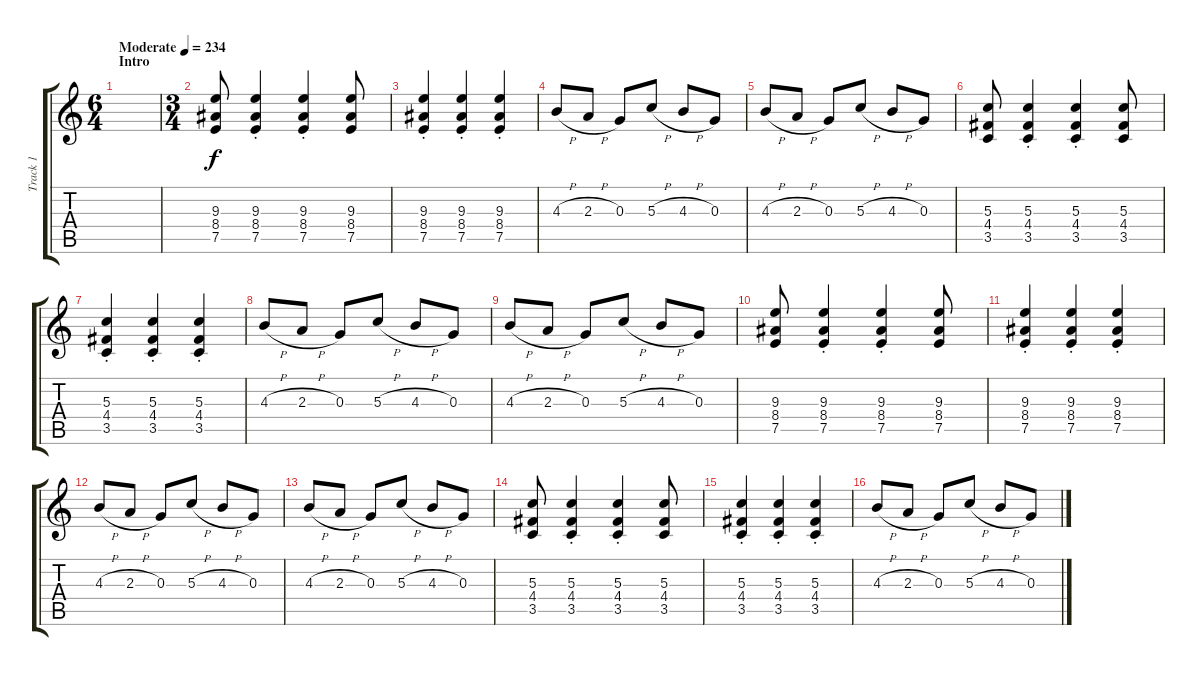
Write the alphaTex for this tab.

\track ("Track 1" "Track 1") {instrument overdrivenguitar}
\staff {score tabs}
\tuning (E4 B3 G3 D3 A2 E2) {hide}
\ts (6 4)
\section ("" "Intro")
\tempo (234 "Moderate")
\clef g2
\ks c
|
\ts (3 4)
(9.3 8.4 7.5).8 (9.3{st} 8.4 7.5).4 (9.3{st} 8.4 7.5).4 (9.3 8.4 7.5).8 |
(9.3{st} 8.4 7.5).4 (9.3{st} 8.4 7.5).4 (9.3{st} 8.4 7.5).4 |
4.3{h}.8 2.3{h}.8 0.3.8 5.3{h}.8 4.3{h}.8 0.3.8 |
4.3{h}.8 2.3{h}.8 0.3.8 5.3{h}.8 4.3{h}.8 0.3.8 |
(5.3 4.4 3.5).8 (5.3 4.4 3.5{st}).4 (5.3 4.4 3.5{st}).4 (5.3 4.4 3.5).8 |
(5.3 4.4 3.5{st}).4 (5.3{st} 4.4 3.5).4 (5.3{st} 4.4 3.5).4 |
4.3{h}.8 2.3{h}.8 0.3.8 5.3{h}.8 4.3{h}.8 0.3.8 |
4.3{h}.8 2.3{h}.8 0.3.8 5.3{h}.8 4.3{h}.8 0.3.8 |
(9.3 8.4 7.5).8 (9.3{st} 8.4 7.5).4 (9.3{st} 8.4 7.5).4 (9.3 8.4 7.5).8 |
(9.3{st} 8.4 7.5).4 (9.3{st} 8.4 7.5).4 (9.3{st} 8.4 7.5).4 |
4.3{h}.8 2.3{h}.8 0.3.8 5.3{h}.8 4.3{h}.8 0.3.8 |
4.3{h}.8 2.3{h}.8 0.3.8 5.3{h}.8 4.3{h}.8 0.3.8 |
(5.3 4.4 3.5).8 (5.3 4.4 3.5{st}).4 (5.3 4.4 3.5{st}).4 (5.3 4.4 3.5).8 |
(5.3 4.4 3.5{st}).4 (5.3{st} 4.4 3.5).4 (5.3{st} 4.4 3.5).4 |
4.3{h}.8 2.3{h}.8 0.3.8 5.3{h}.8 4.3{h}.8 0.3.8
